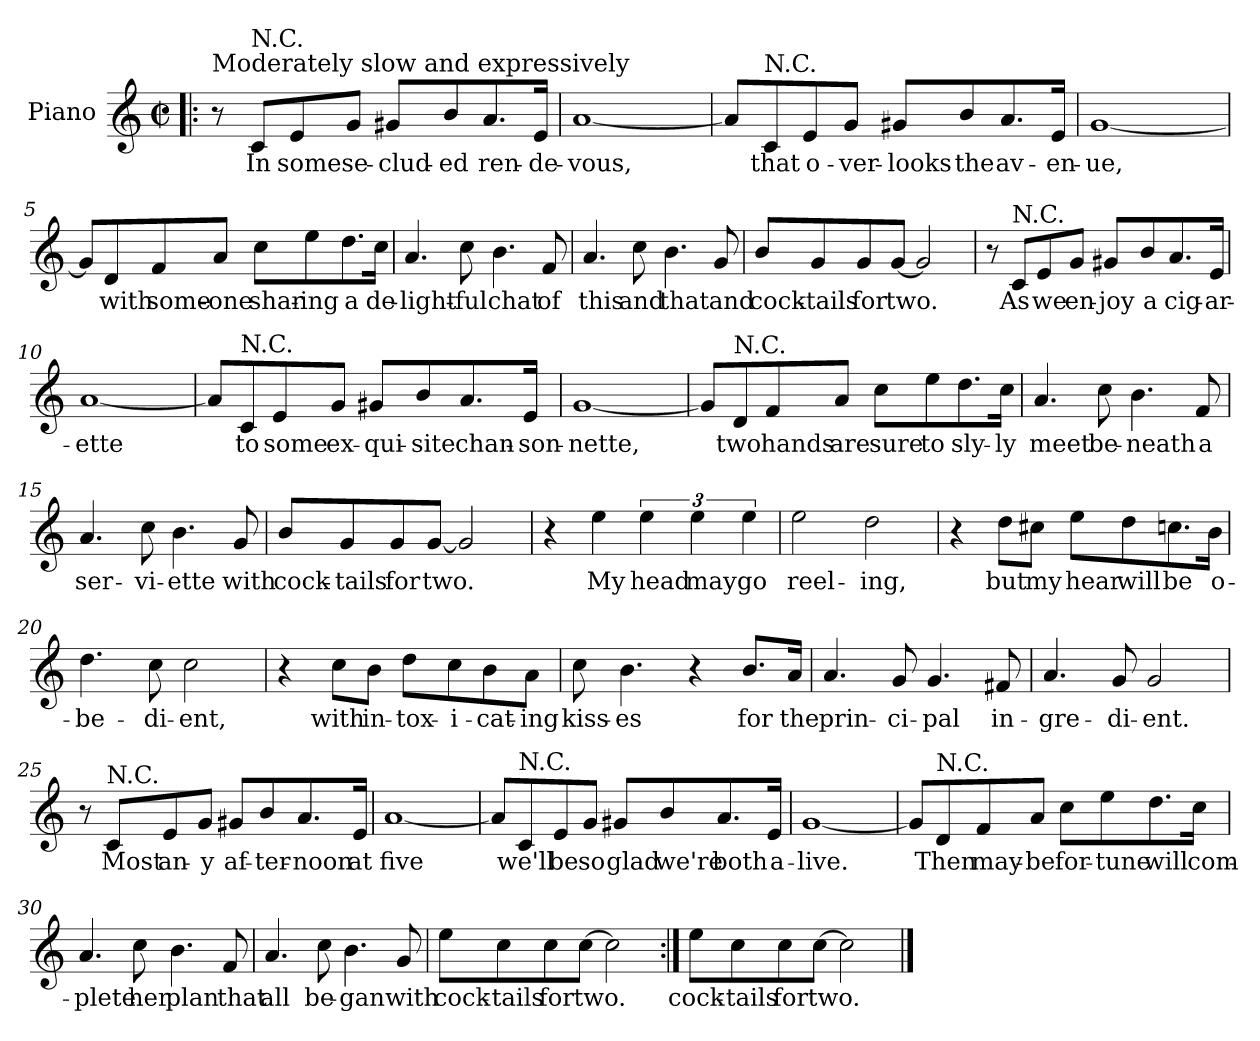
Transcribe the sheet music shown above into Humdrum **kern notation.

**kern	**text
*part1	*part1
*staff1	*staff1
*I"Piano	*
*I'Pno.	*
*clefG2	*
*k[]	*
*C:	*
*M2/2	*
*met(c|)	*
=1!|:	=1!|:
!LO:TX:a:t=Moderately slow and expressively	!
8r	.
!LO:TX:a:t=N.C.	!
8c/L	In
8e/	some
8g/J	se-
8g#X/L	-clud-
8b/	-ed
8.a/	ren-
16e/Jk	-de-
=2	=2
[1a	-vous,
=3	=3
8a/L]	.
!LO:TX:a:t=N.C.	!
8c/	that
8e/	o-
8g/J	-ver-
8g#X/L	-looks
8b/	the
8.a/	av-
16e/Jk	-en-
=4	=4
[1g	-ue,
!!LO:LB:g=z
=5	=5
8g/L]	.
8d/	with
8f/	some-
8a/J	-one
8cc\L	shar-
8ee\	-ing
8.dd\	a
16cc\Jk	de-
=6	=6
4.a/	-light-
8cc\	-ful
4.b\	chat
8f/	of
=7	=7
4.a/	this
8cc\	and
4.b\	that
8g/	and
=8	=8
8b/L	cock-
8g/	-tails
8g/	for
[8g/J	two.
2g/]	.
!!LO:LB:g=z
=9	=9
8r	.
!LO:TX:a:t=N.C.	!
8c/L	As
8e/	we
8g/J	en-
8g#X/L	-joy
8b/	a
8.a/	cig-
16e/Jk	-ar-
=10	=10
[1a	-ette
=11	=11
8a/L]	.
!LO:TX:a:t=N.C.	!
8c/	to
8e/	some
8g/J	ex-
8g#X/L	-qui-
8b/	-site
8.a/	chan-
16e/Jk	-son-
=12	=12
[1g	-nette,
!!LO:LB:g=z
=13	=13
8g/L]	.
!LO:TX:a:t=N.C.	!
8d/	two
8f/	hands
8a/J	are
8cc\L	sure
8ee\	to
8.dd\	sly-
16cc\Jk	-ly
=14	=14
4.a/	meet
8cc\	be-
4.b\	-neath
8f/	a
=15	=15
4.a/	ser-
8cc\	-vi-
4.b\	-ette
8g/	with
=16	=16
8b/L	cock-
8g/	-tails
8g/	for
[8g/J	two.
2g/]	.
!!LO:LB:g=z
=17	=17
4r	.
4ee\	My
6ee\	head
6ee\	may
6ee\	go
=18	=18
2ee\	reel-
2dd\	-ing,
=19	=19
4r	.
8dd\L	but
8cc#X\J	my
8ee\L	hear
8dd\	will
8.ccn\	be
16b\Jk	o-
=20	=20
4.dd\	-be-
8cc\	-di-
2cc\	-ent,
=21	=21
4r	.
8cc\L	with
8b\J	in-
8dd\L	-tox-
8cc\	-i-
8b\	-cat-
8a\J	-ing
!!LO:LB:g=z
=22	=22
8cc\	kiss-
4.b\	-es
4r	.
8.b/L	for
16a/Jk	the
=23	=23
4.a/	prin-
8g/	-ci-
4.g/	-pal
8f#X/	in-
=24	=24
4.a/	-gre-
8g/	-di-
2g/	-ent.
=25	=25
8r	.
!LO:TX:a:t=N.C.	!
8c/L	Most
8e/	an-
8g/J	-y
8g#X/L	af-
8b/	-ter-
8.a/	-noon
16e/Jk	at
!!LO:LB:g=z
=26	=26
[1a	five
=27	=27
8a/L]	.
!LO:TX:a:t=N.C.	!
8c/	we'll
8e/	be
8g/J	so
8g#X/L	glad
8b/	we're
8.a/	both
16e/Jk	a-
=28	=28
[1g	-live.
=29	=29
8g/L]	.
!LO:TX:a:t=N.C.	!
8d/	Then
8f/	may-
8a/J	-be
8cc\L	for-
8ee\	-tune
8.dd\	will
16cc\Jk	com-
!!LO:LB:g=z
=30	=30
4.a/	-plete
8cc\	her
4.b\	plan
8f/	that
=31	=31
4.a/	all
8cc\	be-
4.b\	-gan
8g/	with
=32	=32
8ee\L	cock-
8cc\	-tails
8cc\	for
[8cc\J	two.
2cc\]	.
=33:|!	=33:|!
8ee\L	cock-
8cc\	-tails
8cc\	for
[8cc\J	two.
2cc\]	.
==	==
*-	*-
